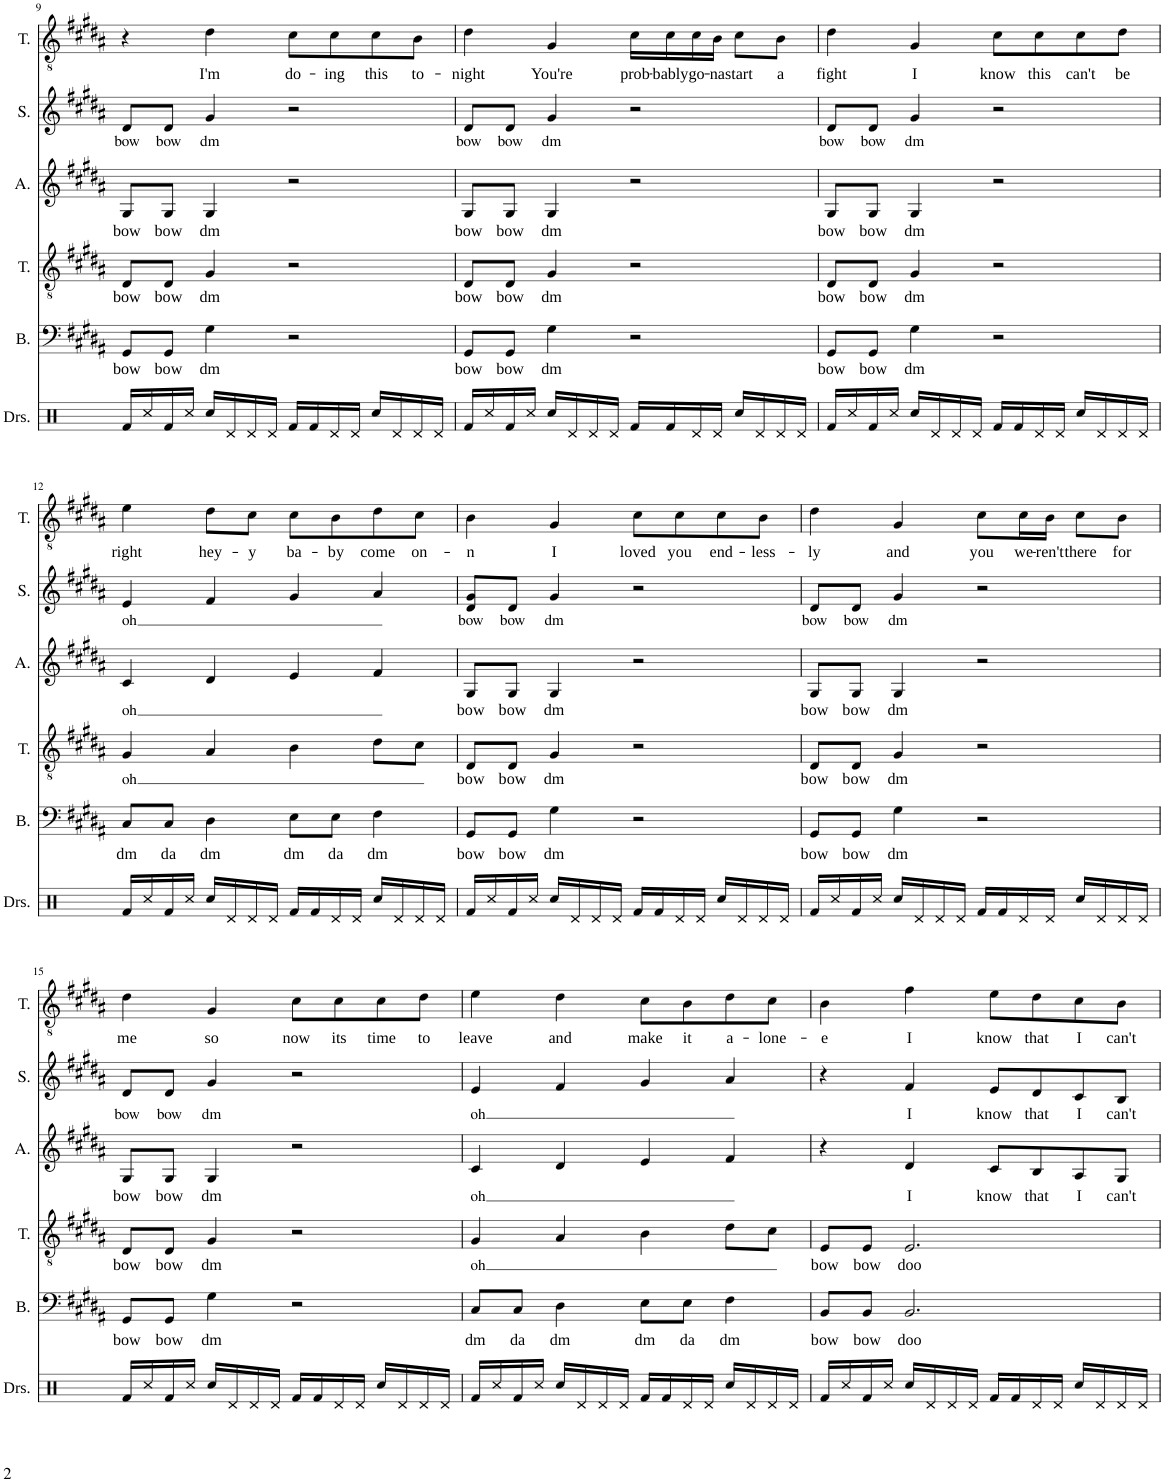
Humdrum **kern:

**kern	**kern	**text	**kern	**text	**kern	**text	**kern	**text	**kern	**text
*part6	*part5	*part5	*part4	*part4	*part3	*part3	*part2	*part2	*part1	*part1
*staff6	*staff5	*staff5	*staff4	*staff4	*staff3	*staff3	*staff2	*staff2	*staff1	*staff1
*I"Drumset	*I"Bass	*	*I"Tenor	*	*I"Alto	*	*I"Soprano	*	*I"Tenor	*
*I'Drs.	*I'B.	*	*I'T.	*	*I'A.	*	*I'S.	*	*I'T.	*
!!LO:PB:g=z
*clefX	*clefF4	*	*clefGv2	*	*clefG2	*	*clefG2	*	*clefGv2	*
*k[]	*k[f#c#g#d#a#]	*	*k[f#c#g#d#a#]	*	*k[f#c#g#d#a#]	*	*k[f#c#g#d#a#]	*	*k[f#c#g#d#a#]	*
*M4/4	*M4/4	*	*M4/4	*	*M4/4	*	*M4/4	*	*M4/4	*
=9	=9	=9	=9	=9	=9	=9	=9	=9	=9	=9
!	!	!LO:LY:b	!	!LO:LY:b	!	!LO:LY:b	!	!LO:LY:b	!	!
16Rf/LL	8GG#/L	bow	8D#/L	bow	8G#/L	bow	8d#/L	bow	4r	.
16Rcc/	.	.	.	.	.	.	.	.	.	.
!	!	!LO:LY:b	!	!LO:LY:b	!	!LO:LY:b	!	!LO:LY:b	!	!
16Rf/	8GG#/J	bow	8D#/J	bow	8G#/J	bow	8d#/J	bow	.	.
16Rcc/JJ	.	.	.	.	.	.	.	.	.	.
!	!	!LO:LY:b	!	!LO:LY:b	!	!LO:LY:b	!	!LO:LY:b	!	!LO:LY:b
16Rcc/LL	4G#\	dm	4G#/	dm	4G#/	dm	4g#/	dm	4d#\	I'm
16Rd/	.	.	.	.	.	.	.	.	.	.
16Rd/	.	.	.	.	.	.	.	.	.	.
16Rd/JJ	.	.	.	.	.	.	.	.	.	.
!	!	!	!	!	!	!	!	!	!	!LO:LY:b
16Rf/LL	2r	.	2r	.	2r	.	2r	.	8c#\L	do-
16Rf/	.	.	.	.	.	.	.	.	.	.
!	!	!	!	!	!	!	!	!	!	!LO:LY:b
16Rd/	.	.	.	.	.	.	.	.	8c#\	-ing
16Rd/JJ	.	.	.	.	.	.	.	.	.	.
!	!	!	!	!	!	!	!	!	!	!LO:LY:b
16Rcc/LL	.	.	.	.	.	.	.	.	8c#\	this
16Rd/	.	.	.	.	.	.	.	.	.	.
!	!	!	!	!	!	!	!	!	!	!LO:LY:b
16Rd/	.	.	.	.	.	.	.	.	8B\J	to-
16Rd/JJ	.	.	.	.	.	.	.	.	.	.
=10	=10	=10	=10	=10	=10	=10	=10	=10	=10	=10
!	!	!LO:LY:b	!	!LO:LY:b	!	!LO:LY:b	!	!LO:LY:b	!	!LO:LY:b
16Rf/LL	8GG#/L	bow	8D#/L	bow	8G#/L	bow	8d#/L	bow	4d#\	-night
16Rcc/	.	.	.	.	.	.	.	.	.	.
!	!	!LO:LY:b	!	!LO:LY:b	!	!LO:LY:b	!	!LO:LY:b	!	!
16Rf/	8GG#/J	bow	8D#/J	bow	8G#/J	bow	8d#/J	bow	.	.
16Rcc/JJ	.	.	.	.	.	.	.	.	.	.
!	!	!LO:LY:b	!	!LO:LY:b	!	!LO:LY:b	!	!LO:LY:b	!	!LO:LY:b
16Rcc/LL	4G#\	dm	4G#/	dm	4G#/	dm	4g#/	dm	4G#/	You're
16Rd/	.	.	.	.	.	.	.	.	.	.
16Rd/	.	.	.	.	.	.	.	.	.	.
16Rd/JJ	.	.	.	.	.	.	.	.	.	.
!	!	!	!	!	!	!	!	!	!	!LO:LY:b
16Rf/LL	2r	.	2r	.	2r	.	2r	.	16c#\LL	prob-
!	!	!	!	!	!	!	!	!	!	!LO:LY:b
16Rf/	.	.	.	.	.	.	.	.	16c#\	-bably
!	!	!	!	!	!	!	!	!	!	!LO:LY:b
16Rd/	.	.	.	.	.	.	.	.	16c#\	go-
!	!	!	!	!	!	!	!	!	!	!LO:LY:b
16Rd/JJ	.	.	.	.	.	.	.	.	16B\JJ	-na
!	!	!	!	!	!	!	!	!	!	!LO:LY:b
16Rcc/LL	.	.	.	.	.	.	.	.	8c#\L	start
16Rd/	.	.	.	.	.	.	.	.	.	.
!	!	!	!	!	!	!	!	!	!	!LO:LY:b
16Rd/	.	.	.	.	.	.	.	.	8B\J	a
16Rd/JJ	.	.	.	.	.	.	.	.	.	.
=11	=11	=11	=11	=11	=11	=11	=11	=11	=11	=11
!	!	!LO:LY:b	!	!LO:LY:b	!	!LO:LY:b	!	!LO:LY:b	!	!LO:LY:b
16Rf/LL	8GG#/L	bow	8D#/L	bow	8G#/L	bow	8d#/L	bow	4d#\	fight
16Rcc/	.	.	.	.	.	.	.	.	.	.
!	!	!LO:LY:b	!	!LO:LY:b	!	!LO:LY:b	!	!LO:LY:b	!	!
16Rf/	8GG#/J	bow	8D#/J	bow	8G#/J	bow	8d#/J	bow	.	.
16Rcc/JJ	.	.	.	.	.	.	.	.	.	.
!	!	!LO:LY:b	!	!LO:LY:b	!	!LO:LY:b	!	!LO:LY:b	!	!LO:LY:b
16Rcc/LL	4G#\	dm	4G#/	dm	4G#/	dm	4g#/	dm	4G#/	I
16Rd/	.	.	.	.	.	.	.	.	.	.
16Rd/	.	.	.	.	.	.	.	.	.	.
16Rd/JJ	.	.	.	.	.	.	.	.	.	.
!	!	!	!	!	!	!	!	!	!	!LO:LY:b
16Rf/LL	2r	.	2r	.	2r	.	2r	.	8c#\L	know
16Rf/	.	.	.	.	.	.	.	.	.	.
!	!	!	!	!	!	!	!	!	!	!LO:LY:b
16Rd/	.	.	.	.	.	.	.	.	8c#\	this
16Rd/JJ	.	.	.	.	.	.	.	.	.	.
!	!	!	!	!	!	!	!	!	!	!LO:LY:b
16Rcc/LL	.	.	.	.	.	.	.	.	8c#\	can't
16Rd/	.	.	.	.	.	.	.	.	.	.
!	!	!	!	!	!	!	!	!	!	!LO:LY:b
16Rd/	.	.	.	.	.	.	.	.	8d#\J	be
16Rd/JJ	.	.	.	.	.	.	.	.	.	.
!!LO:LB:g=z
=12	=12	=12	=12	=12	=12	=12	=12	=12	=12	=12
!	!	!LO:LY:b	!	!LO:LY:b	!	!LO:LY:b	!	!LO:LY:b	!	!LO:LY:b
16Rf/LL	8C#/L	dm	4G#/	oh	4c#/	oh	4e/	oh	4e\	right
16Rcc/	.	.	.	.	.	.	.	.	.	.
!	!	!LO:LY:b	!	!	!	!	!	!	!	!
16Rf/	8C#/J	da	.	.	.	.	.	.	.	.
16Rcc/JJ	.	.	.	.	.	.	.	.	.	.
!	!	!LO:LY:b	!	!	!	!	!	!	!	!LO:LY:b
16Rcc/LL	4D#\	dm	4A#/	.	4d#/	.	4f#/	.	8d#\L	hey-
16Rd/	.	.	.	.	.	.	.	.	.	.
!	!	!	!	!	!	!	!	!	!	!LO:LY:b
16Rd/	.	.	.	.	.	.	.	.	8c#\J	-y
16Rd/JJ	.	.	.	.	.	.	.	.	.	.
!	!	!LO:LY:b	!	!	!	!	!	!	!	!LO:LY:b
16Rf/LL	8E\L	dm	4B\	.	4e/	.	4g#/	.	8c#\L	ba-
16Rf/	.	.	.	.	.	.	.	.	.	.
!	!	!LO:LY:b	!	!	!	!	!	!	!	!LO:LY:b
16Rd/	8E\J	da	.	.	.	.	.	.	8B\	-by
16Rd/JJ	.	.	.	.	.	.	.	.	.	.
!	!	!LO:LY:b	!	!	!	!	!	!	!	!LO:LY:b
16Rcc/LL	4F#\	dm	8d#\L	.	4f#/	.	4a#/	.	8d#\	come
16Rd/	.	.	.	.	.	.	.	.	.	.
!	!	!	!	!	!	!	!	!	!	!LO:LY:b
16Rd/	.	.	8c#\J	.	.	.	.	.	8c#\J	on-
16Rd/JJ	.	.	.	.	.	.	.	.	.	.
=13	=13	=13	=13	=13	=13	=13	=13	=13	=13	=13
!	!	!LO:LY:b	!	!LO:LY:b	!	!LO:LY:b	!	!LO:LY:b	!	!LO:LY:b
16Rf/LL	8GG#/L	bow	8D#/L	bow	8G#/L	bow	8d#/ 8g#/L	bow	4B\	-n
16Rcc/	.	.	.	.	.	.	.	.	.	.
!	!	!LO:LY:b	!	!LO:LY:b	!	!LO:LY:b	!	!LO:LY:b	!	!
16Rf/	8GG#/J	bow	8D#/J	bow	8G#/J	bow	8d#/J	bow	.	.
16Rcc/JJ	.	.	.	.	.	.	.	.	.	.
!	!	!LO:LY:b	!	!LO:LY:b	!	!LO:LY:b	!	!LO:LY:b	!	!LO:LY:b
16Rcc/LL	4G#\	dm	4G#/	dm	4G#/	dm	4g#/	dm	4G#/	I
16Rd/	.	.	.	.	.	.	.	.	.	.
16Rd/	.	.	.	.	.	.	.	.	.	.
16Rd/JJ	.	.	.	.	.	.	.	.	.	.
!	!	!	!	!	!	!	!	!	!	!LO:LY:b
16Rf/LL	2r	.	2r	.	2r	.	2r	.	8c#\L	loved
16Rf/	.	.	.	.	.	.	.	.	.	.
!	!	!	!	!	!	!	!	!	!	!LO:LY:b
16Rd/	.	.	.	.	.	.	.	.	8c#\	you
16Rd/JJ	.	.	.	.	.	.	.	.	.	.
!	!	!	!	!	!	!	!	!	!	!LO:LY:b
16Rcc/LL	.	.	.	.	.	.	.	.	8c#\	end-
16Rd/	.	.	.	.	.	.	.	.	.	.
!	!	!	!	!	!	!	!	!	!	!LO:LY:b
16Rd/	.	.	.	.	.	.	.	.	8B\J	-less-
16Rd/JJ	.	.	.	.	.	.	.	.	.	.
=14	=14	=14	=14	=14	=14	=14	=14	=14	=14	=14
!	!	!LO:LY:b	!	!LO:LY:b	!	!LO:LY:b	!	!LO:LY:b	!	!LO:LY:b
16Rf/LL	8GG#/L	bow	8D#/L	bow	8G#/L	bow	8d#/L	bow	4d#\	-ly
16Rcc/	.	.	.	.	.	.	.	.	.	.
!	!	!LO:LY:b	!	!LO:LY:b	!	!LO:LY:b	!	!LO:LY:b	!	!
16Rf/	8GG#/J	bow	8D#/J	bow	8G#/J	bow	8d#/J	bow	.	.
16Rcc/JJ	.	.	.	.	.	.	.	.	.	.
!	!	!LO:LY:b	!	!LO:LY:b	!	!LO:LY:b	!	!LO:LY:b	!	!LO:LY:b
16Rcc/LL	4G#\	dm	4G#/	dm	4G#/	dm	4g#/	dm	4G#/	and
16Rd/	.	.	.	.	.	.	.	.	.	.
16Rd/	.	.	.	.	.	.	.	.	.	.
16Rd/JJ	.	.	.	.	.	.	.	.	.	.
!	!	!	!	!	!	!	!	!	!	!LO:LY:b
16Rf/LL	2r	.	2r	.	2r	.	2r	.	8c#\L	you
16Rf/	.	.	.	.	.	.	.	.	.	.
!	!	!	!	!	!	!	!	!	!	!LO:LY:b
16Rd/	.	.	.	.	.	.	.	.	16c#\L	we-
!	!	!	!	!	!	!	!	!	!	!LO:LY:b
16Rd/JJ	.	.	.	.	.	.	.	.	16B\JJ	-ren't
!	!	!	!	!	!	!	!	!	!	!LO:LY:b
16Rcc/LL	.	.	.	.	.	.	.	.	8c#\L	there
16Rd/	.	.	.	.	.	.	.	.	.	.
!	!	!	!	!	!	!	!	!	!	!LO:LY:b
16Rd/	.	.	.	.	.	.	.	.	8B\J	for
16Rd/JJ	.	.	.	.	.	.	.	.	.	.
!!LO:LB:g=z
=15	=15	=15	=15	=15	=15	=15	=15	=15	=15	=15
!	!	!LO:LY:b	!	!LO:LY:b	!	!LO:LY:b	!	!LO:LY:b	!	!LO:LY:b
16Rf/LL	8GG#/L	bow	8D#/L	bow	8G#/L	bow	8d#/L	bow	4d#\	me
16Rcc/	.	.	.	.	.	.	.	.	.	.
!	!	!LO:LY:b	!	!LO:LY:b	!	!LO:LY:b	!	!LO:LY:b	!	!
16Rf/	8GG#/J	bow	8D#/J	bow	8G#/J	bow	8d#/J	bow	.	.
16Rcc/JJ	.	.	.	.	.	.	.	.	.	.
!	!	!LO:LY:b	!	!LO:LY:b	!	!LO:LY:b	!	!LO:LY:b	!	!LO:LY:b
16Rcc/LL	4G#\	dm	4G#/	dm	4G#/	dm	4g#/	dm	4G#/	so
16Rd/	.	.	.	.	.	.	.	.	.	.
16Rd/	.	.	.	.	.	.	.	.	.	.
16Rd/JJ	.	.	.	.	.	.	.	.	.	.
!	!	!	!	!	!	!	!	!	!	!LO:LY:b
16Rf/LL	2r	.	2r	.	2r	.	2r	.	8c#\L	now
16Rf/	.	.	.	.	.	.	.	.	.	.
!	!	!	!	!	!	!	!	!	!	!LO:LY:b
16Rd/	.	.	.	.	.	.	.	.	8c#\	its
16Rd/JJ	.	.	.	.	.	.	.	.	.	.
!	!	!	!	!	!	!	!	!	!	!LO:LY:b
16Rcc/LL	.	.	.	.	.	.	.	.	8c#\	time
16Rd/	.	.	.	.	.	.	.	.	.	.
!	!	!	!	!	!	!	!	!	!	!LO:LY:b
16Rd/	.	.	.	.	.	.	.	.	8d#\J	to
16Rd/JJ	.	.	.	.	.	.	.	.	.	.
=16	=16	=16	=16	=16	=16	=16	=16	=16	=16	=16
!	!	!LO:LY:b	!	!LO:LY:b	!	!LO:LY:b	!	!LO:LY:b	!	!LO:LY:b
16Rf/LL	8C#/L	dm	4G#/	oh	4c#/	oh	4e/	oh	4e\	leave
16Rcc/	.	.	.	.	.	.	.	.	.	.
!	!	!LO:LY:b	!	!	!	!	!	!	!	!
16Rf/	8C#/J	da	.	.	.	.	.	.	.	.
16Rcc/JJ	.	.	.	.	.	.	.	.	.	.
!	!	!LO:LY:b	!	!	!	!	!	!	!	!LO:LY:b
16Rcc/LL	4D#\	dm	4A#/	.	4d#/	.	4f#/	.	4d#\	and
16Rd/	.	.	.	.	.	.	.	.	.	.
16Rd/	.	.	.	.	.	.	.	.	.	.
16Rd/JJ	.	.	.	.	.	.	.	.	.	.
!	!	!LO:LY:b	!	!	!	!	!	!	!	!LO:LY:b
16Rf/LL	8E\L	dm	4B\	.	4e/	.	4g#/	.	8c#\L	make
16Rf/	.	.	.	.	.	.	.	.	.	.
!	!	!LO:LY:b	!	!	!	!	!	!	!	!LO:LY:b
16Rd/	8E\J	da	.	.	.	.	.	.	8B\	it
16Rd/JJ	.	.	.	.	.	.	.	.	.	.
!	!	!LO:LY:b	!	!	!	!	!	!	!	!LO:LY:b
16Rcc/LL	4F#\	dm	8d#\L	.	4f#/	.	4a#/	.	8d#\	a-
16Rd/	.	.	.	.	.	.	.	.	.	.
!	!	!	!	!	!	!	!	!	!	!LO:LY:b
16Rd/	.	.	8c#\J	.	.	.	.	.	8c#\J	-lone-
16Rd/JJ	.	.	.	.	.	.	.	.	.	.
=17	=17	=17	=17	=17	=17	=17	=17	=17	=17	=17
!	!	!LO:LY:b	!	!LO:LY:b	!	!	!	!	!	!LO:LY:b
16Rf/LL	8BB/L	bow	8E/L	bow	4r	.	4r	.	4B\	-e
16Rcc/	.	.	.	.	.	.	.	.	.	.
!	!	!LO:LY:b	!	!LO:LY:b	!	!	!	!	!	!
16Rf/	8BB/J	bow	8E/J	bow	.	.	.	.	.	.
16Rcc/JJ	.	.	.	.	.	.	.	.	.	.
!	!	!LO:LY:b	!	!LO:LY:b	!	!LO:LY:b	!	!LO:LY:b	!	!LO:LY:b
16Rcc/LL	2.BB/	doo	2.E/	doo	4d#/	I	4f#/	I	4f#\	I
16Rd/	.	.	.	.	.	.	.	.	.	.
16Rd/	.	.	.	.	.	.	.	.	.	.
16Rd/JJ	.	.	.	.	.	.	.	.	.	.
!	!	!	!	!	!	!LO:LY:b	!	!LO:LY:b	!	!LO:LY:b
16Rf/LL	.	.	.	.	8c#/L	know	8e/L	know	8e\L	know
16Rf/	.	.	.	.	.	.	.	.	.	.
!	!	!	!	!	!	!LO:LY:b	!	!LO:LY:b	!	!LO:LY:b
16Rd/	.	.	.	.	8B/	that	8d#/	that	8d#\	that
16Rd/JJ	.	.	.	.	.	.	.	.	.	.
!	!	!	!	!	!	!LO:LY:b	!	!LO:LY:b	!	!LO:LY:b
16Rcc/LL	.	.	.	.	8A#/	I	8c#/	I	8c#\	I
16Rd/	.	.	.	.	.	.	.	.	.	.
!	!	!	!	!	!	!LO:LY:b	!	!LO:LY:b	!	!LO:LY:b
16Rd/	.	.	.	.	8G#/J	can't	8B/J	can't	8B\J	can't
16Rd/JJ	.	.	.	.	.	.	.	.	.	.
=	=	=	=	=	=	=	=	=	=	=
*-	*-	*-	*-	*-	*-	*-	*-	*-	*-	*-
